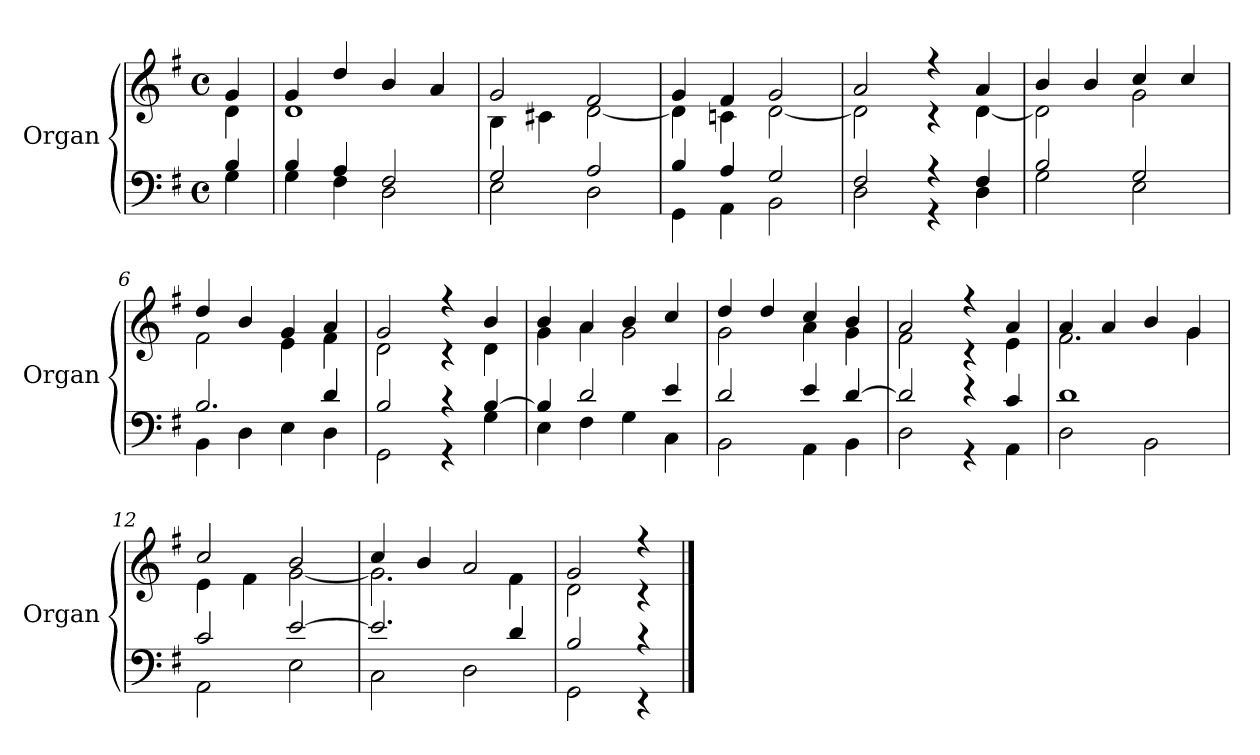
**kern	**kern
*part1	*part1
*staff2	*staff1
*I"Organ	*
*I'Organ	*
*clefF4	*clefG2
*k[f#]	*k[f#]
*M4/4	*M4/4
*met(c)	*met(c)
=	=
*^	*^
4B/	4G\	4g/	4d\
=1	=1	=1	=1
4B/	4G\	4g/	1d
4A/	4F#\	4dd/	.
2F#/	2D\	4b/	.
.	.	4a/	.
=2	=2	=2	=2
2G/	2E\	2g/	4B\
.	.	.	4c#X\
2A/	2D\	2f#/	[<2d\
=3	=3	=3	=3
4B/	4GG\	4g/	4d\]
4A/	4AA\	4f#/	4cn\
2G/	2BB\	2g/	[<2d\
=4	=4	=4	=4
2F#/	2D\	2a/	2d\]
4r	4r	4r	4r
4F#/	4D\	4a/	[<4d\
=5	=5	=5	=5
2B/	2G\	4b/	2d\]
.	.	4b/	.
2G/	2E\	4cc/	2g\
.	.	4cc/	.
=6	=6	=6	=6
2.B/	4BB\	4dd/	2f#\
.	4D\	4b/	.
.	4E\	4g/	4e\
4d/	4D\	4a/	4f#\
=7	=7	=7	=7
2B/	2GG\	2g/	2d\
4r	4r	4r	4r
[>4B/	4G\	4b/	4d\
=8	=8	=8	=8
4B/]	4E\	4b/	4g\
2d/	4F#\	4a/	4a\
.	4G\	4b/	2g\
4e/	4C\	4cc/	.
=9	=9	=9	=9
2d/	2BB\	4dd/	2g\
.	.	4dd/	.
4e/	4AA\	4cc/	4a\
[>4d/	4BB\	4b/	4g\
=10	=10	=10	=10
2d/]	2D\	2a/	2f#\
4r	4r	4r	4r
4c/	4AA\	4a/	4e\
=11	=11	=11	=11
1d	2D\	4a/	2.f#\
.	.	4a/	.
.	2BB\	4b/	.
.	.	4g/	4g\
=12	=12	=12	=12
2c/	2AA\	2cc/	4e\
.	.	.	4f#\
[>2e/	2E\	2b/	[<2g\
=13	=13	=13	=13
2.e/]	2C\	4cc/	2.g\]
.	.	4b/	.
.	2D\	2a/	.
4d/	.	.	4f#\
=14	=14	=14	=14
2B/	2GG\	2g/	2d\
4r	4r	4r	4r
*v	*v	*	*
*	*v	*v
==	==
*-	*-
